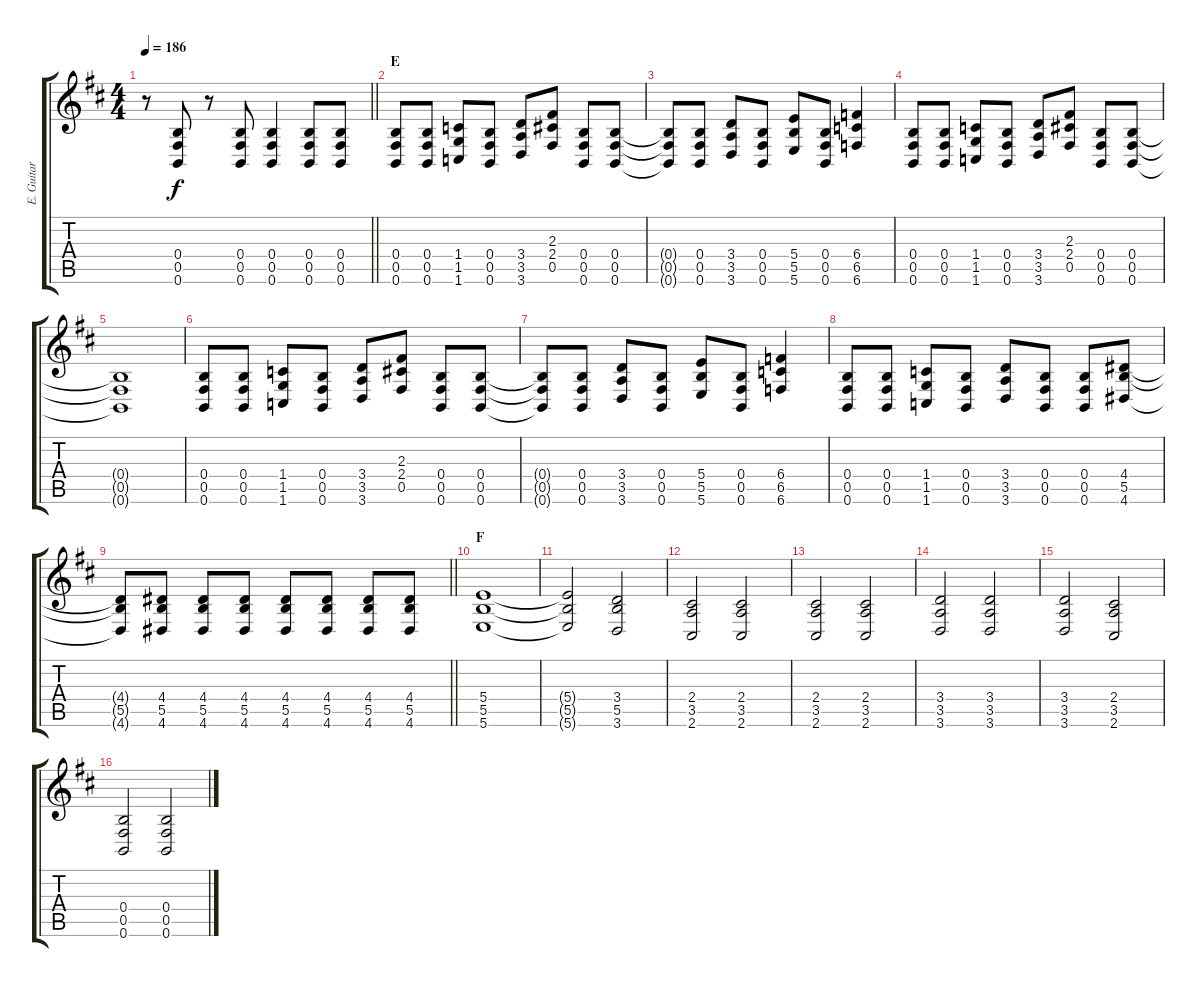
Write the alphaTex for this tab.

\track ("E. Guitar I" "E. Guitar ") {instrument overdrivenguitar}
\staff {score tabs}
\tuning (Db4 Ab3 E3 B2 Gb2 B1) {hide}
\ts (4 4)
\tempo 186
\clef g2
\barLineRight lightlight
\ks d
r.8{dy f} (0.4 0.5 0.6).8 r.8 (0.4 0.5 0.6).8 (0.4 0.5 0.6).4 (0.4 0.5 0.6).8 (0.4 0.5 0.6).8 |
\section ("" "E")
(0.4 0.5 0.6).8 (0.4 0.5 0.6).8 (1.4 1.5 1.6).8 (0.4 0.5 0.6).8 (3.4 3.5 3.6).8 (2.3 2.4 0.5).8 (0.4 0.5 0.6).8 (0.4 0.5 0.6).8 |
(0.4{t} 0.5{t} 0.6{t}).8 (0.4 0.5 0.6).8 (3.4 3.5 3.6).8 (0.4 0.5 0.6).8 (5.4 5.5 5.6).8 (0.4 0.5 0.6).8 (6.4 6.5 6.6).4 |
(0.4 0.5 0.6).8 (0.4 0.5 0.6).8 (1.4 1.5 1.6).8 (0.4 0.5 0.6).8 (3.4 3.5 3.6).8 (2.3 2.4 0.5).8 (0.4 0.5 0.6).8 (0.4 0.5 0.6).8 |
(0.4{t} 0.5{t} 0.6{t}).1 |
(0.4 0.5 0.6).8 (0.4 0.5 0.6).8 (1.4 1.5 1.6).8 (0.4 0.5 0.6).8 (3.4 3.5 3.6).8 (2.3 2.4 0.5).8 (0.4 0.5 0.6).8 (0.4 0.5 0.6).8 |
(0.4{t} 0.5{t} 0.6{t}).8 (0.4 0.5 0.6).8 (3.4 3.5 3.6).8 (0.4 0.5 0.6).8 (5.4 5.5 5.6).8 (0.4 0.5 0.6).8 (6.4 6.5 6.6).4 |
(0.4 0.5 0.6).8 (0.4 0.5 0.6).8 (1.4 1.5 1.6).8 (0.4 0.5 0.6).8 (3.4 3.5 3.6).8 (0.4 0.5 0.6).8 (0.4 0.5 0.6).8 (4.4 5.5 4.6).8 |
\barLineRight lightlight
(4.4{t} 5.5{t} 4.6{t}).8 (4.4 5.5 4.6).8 (4.4 5.5 4.6).8 (4.4 5.5 4.6).8 (4.4 5.5 4.6).8 (4.4 5.5 4.6).8 (4.4 5.5 4.6).8 (4.4 5.5 4.6).8 |
\section ("" "F")
(5.4 5.5 5.6).1 |
(5.4{t} 5.5{t} 5.6{t}).2 (3.4 5.5 3.6).2 |
(2.4 3.5 2.6).2 (2.4 3.5 2.6).2 |
(2.4 3.5 2.6).2 (2.4 3.5 2.6).2 |
(3.4 3.5 3.6).2 (3.4 3.5 3.6).2 |
(3.4 3.5 3.6).2 (2.4 3.5 2.6).2 |
(0.4 0.5 0.6).2 (0.4 0.5 0.6).2
